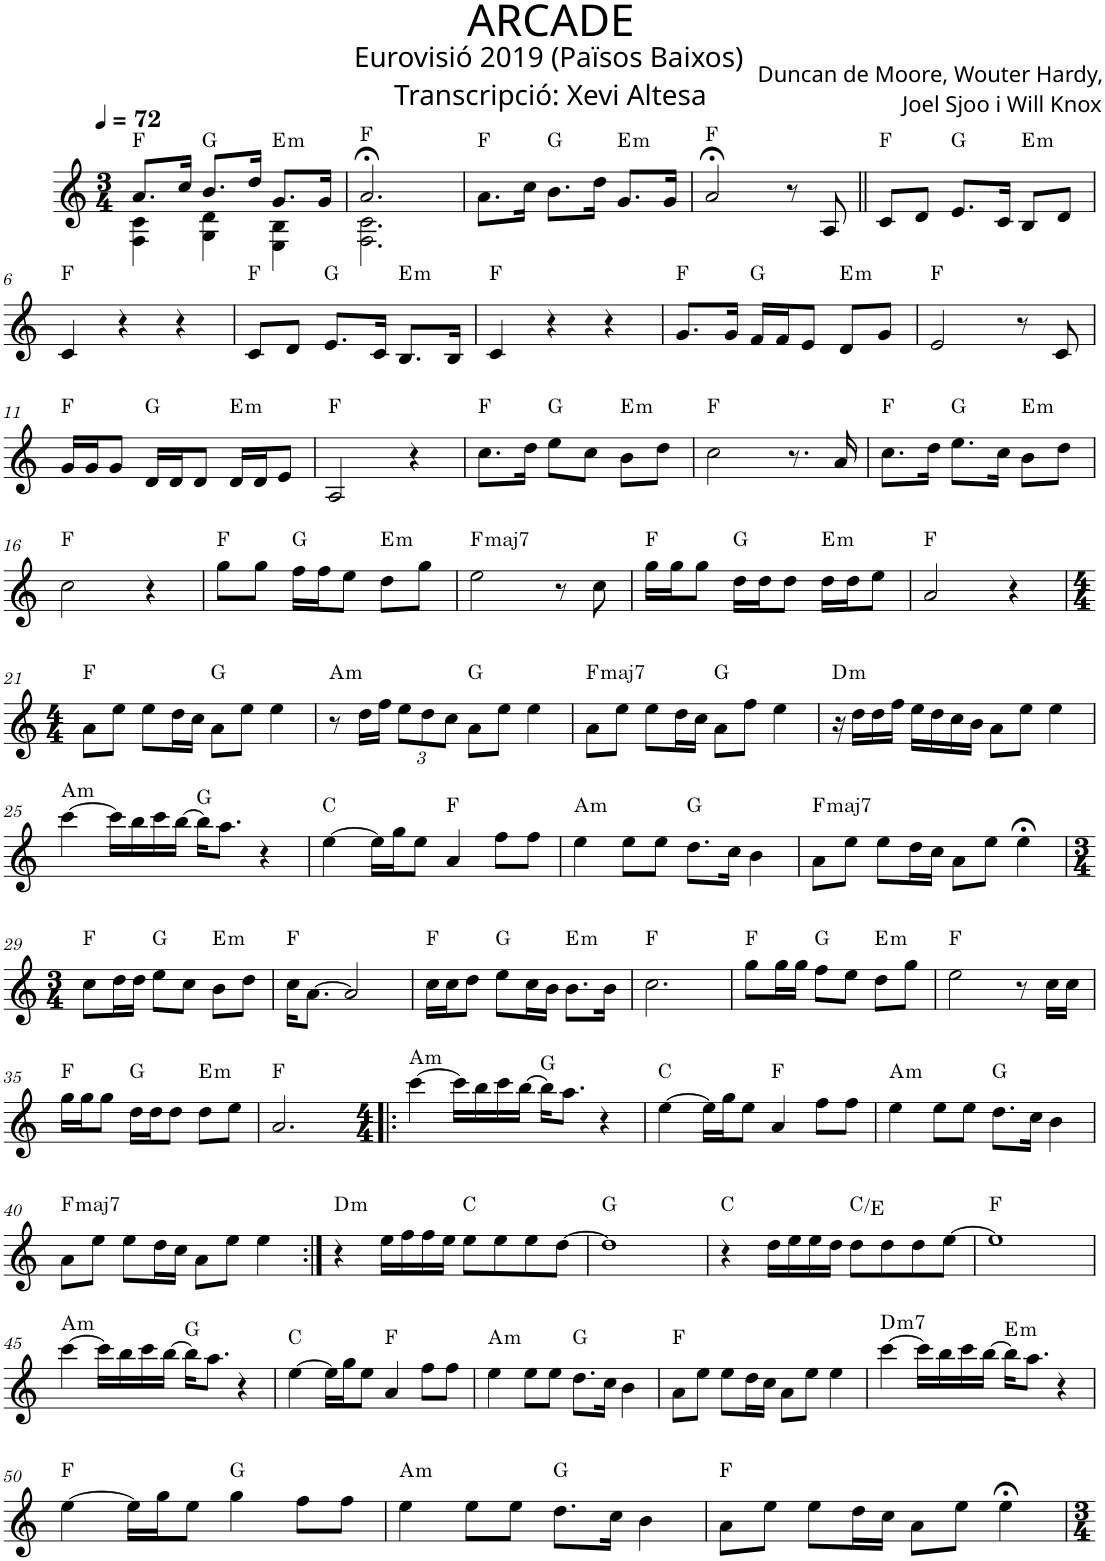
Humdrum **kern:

**kern	**harte
*part1	*part1
*staff1	*
*I"P1	*
*clefG2	*
*k[]	*
*M3/4	*
*MM72	*
=1	=1
*^	*
8.a/L	4F\ 4c\	F:maj
16cc/Jk	.	.
8.b/L	4G\ 4d\	G:maj
16dd/Jk	.	.
!	!	!LO:H:kt=m
8.g/L	4E\ 4B\	E:min
16g/Jk	.	.
=2	=2	=2
2.a;</	2.F\ 2.c\	F:maj
*v	*v	*
=3	=3
8.a\L	F:maj
16cc\Jk	.
8.b\L	G:maj
16dd\Jk	.
!	!LO:H:kt=m
8.g/L	E:min
16g/Jk	.
=4	=4
2a;</	F:maj
8r	.
8A/	.
=5||	=5||
8c/L	F:maj
8d/J	.
8.e/L	G:maj
16c/Jk	.
!	!LO:H:kt=m
8B/L	E:min
8d/J	.
!!LO:LB:g=z
=6	=6
4c/	F:maj
4r	.
4r	.
=7	=7
8c/L	F:maj
8d/J	.
8.e/L	G:maj
16c/Jk	.
!	!LO:H:kt=m
8.B/L	E:min
16B/Jk	.
=8	=8
4c/	F:maj
4r	.
4r	.
=9	=9
8.g/L	F:maj
16g/Jk	.
16f/LL	G:maj
16f/J	.
8e/J	.
!	!LO:H:kt=m
8d/L	E:min
8g/J	.
=10	=10
2e/	F:maj
8r	.
8c/	.
!!LO:LB:g=z
=11	=11
16g/LL	F:maj
16g/J	.
8g/J	.
16d/LL	G:maj
16d/J	.
8d/J	.
!	!LO:H:kt=m
16d/LL	E:min
16d/J	.
8e/J	.
=12	=12
2A/	F:maj
4r	.
=13	=13
8.cc\L	F:maj
16dd\Jk	.
8ee\L	G:maj
8cc\J	.
!	!LO:H:kt=m
8b\L	E:min
8dd\J	.
=14	=14
2cc\	F:maj
8.r	.
16a/	.
=15	=15
8.cc\L	F:maj
16dd\Jk	.
8.ee\L	G:maj
16cc\Jk	.
!	!LO:H:kt=m
8b\L	E:min
8dd\J	.
!!LO:LB:g=z
=16	=16
2cc\	F:maj
4r	.
=17	=17
8gg\L	F:maj
8gg\J	.
16ff\LL	G:maj
16ff\J	.
8ee\J	.
!	!LO:H:kt=m
8dd\L	E:min
8gg\J	.
=18	=18
!	!LO:H:kt=maj7
2ee\	F:maj7
8r	.
8cc\	.
=19	=19
16gg\LL	F:maj
16gg\J	.
8gg\J	.
16dd\LL	G:maj
16dd\J	.
8dd\J	.
!	!LO:H:kt=m
16dd\LL	E:min
16dd\J	.
8ee\J	.
=20	=20
2a/	F:maj
4r	.
!!LO:LB:g=z
=21	=21
*M4/4	*
8a\L	F:maj
8ee\J	.
8ee\L	.
16dd\L	.
16cc\JJ	.
8a\L	G:maj
8ee\J	.
4ee\	.
=22	=22
!	!LO:H:kt=m
8r	A:min
16dd\LL	.
16ff\JJ	.
*Xbrackettup	*
12ee\L	.
12dd\	.
12cc\J	.
8a\L	G:maj
8ee\J	.
4ee\	.
=23	=23
!	!LO:H:kt=maj7
8a\L	F:maj7
8ee\J	.
8ee\L	.
16dd\L	.
16cc\JJ	.
8a\L	G:maj
8ff\J	.
4ee\	.
=24	=24
!	!LO:H:kt=m
16r	D:min
16dd\LL	.
16dd\	.
16ff\JJ	.
16ee\LL	.
16dd\	.
16cc\	.
16b\JJ	.
8a\L	.
8ee\J	.
4ee\	.
!!LO:LB:g=z
=25	=25
!	!LO:H:kt=m
[>4ccc\	A:min
16ccc\LL]	.
16bb\	.
16ccc\	.
[>16bb\JJ	.
16bb\KL]	G:maj
8.aa\J	.
4r	.
=26	=26
[>4ee\	C:maj
16ee\LL]	.
16gg\J	.
8ee\J	.
4a/	F:maj
8ff\L	.
8ff\J	.
=27	=27
!	!LO:H:kt=m
4ee\	A:min
8ee\L	.
8ee\J	.
8.dd\L	G:maj
16cc\Jk	.
4b\	.
=28	=28
!	!LO:H:kt=maj7
8a\L	F:maj7
8ee\J	.
8ee\L	.
16dd\L	.
16cc\JJ	.
8a\L	.
8ee\J	.
4ee;<\	.
!!LO:LB:g=z
=29	=29
*M3/4	*
8cc\L	F:maj
16dd\L	.
16dd\JJ	.
8ee\L	G:maj
8cc\J	.
!	!LO:H:kt=m
8b\L	E:min
8dd\J	.
=30	=30
16cc\KL	F:maj
[>8.a\J	.
2a/]	.
=31	=31
16cc\LL	F:maj
16cc\J	.
8dd\J	.
8ee\L	G:maj
16cc\L	.
16b\JJ	.
!	!LO:H:kt=m
8.b\L	E:min
16b\Jk	.
=32	=32
2.cc\	F:maj
=33	=33
8gg\L	F:maj
16gg\L	.
16gg\JJ	.
8ff\L	G:maj
8ee\J	.
!	!LO:H:kt=m
8dd\L	E:min
8gg\J	.
=34	=34
2ee\	F:maj
8r	.
16cc\LL	.
16cc\JJ	.
!!LO:LB:g=z
=35	=35
16gg\LL	F:maj
16gg\J	.
8gg\J	.
16dd\LL	G:maj
16dd\J	.
8dd\J	.
!	!LO:H:kt=m
8dd\L	E:min
8ee\J	.
=36	=36
2.a/	F:maj
=37!|:	=37!|:
*M4/4	*
!	!LO:H:kt=m
[>4ccc\	A:min
16ccc\LL]	.
16bb\	.
16ccc\	.
[>16bb\JJ	.
16bb\KL]	G:maj
8.aa\J	.
4r	.
=38	=38
[>4ee\	C:maj
16ee\LL]	.
16gg\J	.
8ee\J	.
4a/	F:maj
8ff\L	.
8ff\J	.
=39	=39
!	!LO:H:kt=m
4ee\	A:min
8ee\L	.
8ee\J	.
8.dd\L	G:maj
16cc\Jk	.
4b\	.
!!LO:LB:g=z
=40	=40
!	!LO:H:kt=maj7
8a\L	F:maj7
8ee\J	.
8ee\L	.
16dd\L	.
16cc\JJ	.
8a\L	.
8ee\J	.
4ee\	.
=41:|!	=41:|!
!	!LO:H:kt=m
4r	D:min
16ee\LL	.
16ff\	.
16ff\	.
16ee\JJ	.
8ee\L	C:maj
8ee\	.
8ee\	.
[>8dd\J	.
=42	=42
1dd]	G:maj
=43	=43
4r	C:maj
16dd\LL	.
16ee\	.
16ee\	.
16dd\JJ	.
8dd\L	C:maj/3
8dd\	.
8dd\	.
[>8ee\J	.
=44	=44
1ee]	F:maj
!!LO:LB:g=z
=45	=45
!	!LO:H:kt=m
[>4ccc\	A:min
16ccc\LL]	.
16bb\	.
16ccc\	.
[>16bb\JJ	.
16bb\KL]	G:maj
8.aa\J	.
4r	.
=46	=46
[>4ee\	C:maj
16ee\LL]	.
16gg\J	.
8ee\J	.
4a/	F:maj
8ff\L	.
8ff\J	.
=47	=47
!	!LO:H:kt=m
4ee\	A:min
8ee\L	.
8ee\J	.
8.dd\L	G:maj
16cc\Jk	.
4b\	.
=48	=48
8a\L	F:maj
8ee\J	.
8ee\L	.
16dd\L	.
16cc\JJ	.
8a\L	.
8ee\J	.
4ee\	.
=49	=49
!	!LO:H:kt=m7
[>4ccc\	D:min7
16ccc\LL]	.
16bb\	.
16ccc\	.
[>16bb\JJ	.
!	!LO:H:kt=m
16bb\KL]	E:min
8.aa\J	.
4r	.
!!LO:LB:g=z
=50	=50
[>4ee\	F:maj
16ee\LL]	.
16gg\J	.
8ee\J	.
4gg\	G:maj
8ff\L	.
8ff\J	.
=51	=51
!	!LO:H:kt=m
4ee\	A:min
8ee\L	.
8ee\J	.
8.dd\L	G:maj
16cc\Jk	.
4b\	.
=52	=52
8a\L	F:maj
8ee\J	.
8ee\L	.
16dd\L	.
16cc\JJ	.
8a\L	.
8ee\J	.
4ee;<\	.
=	=
*-	*-
